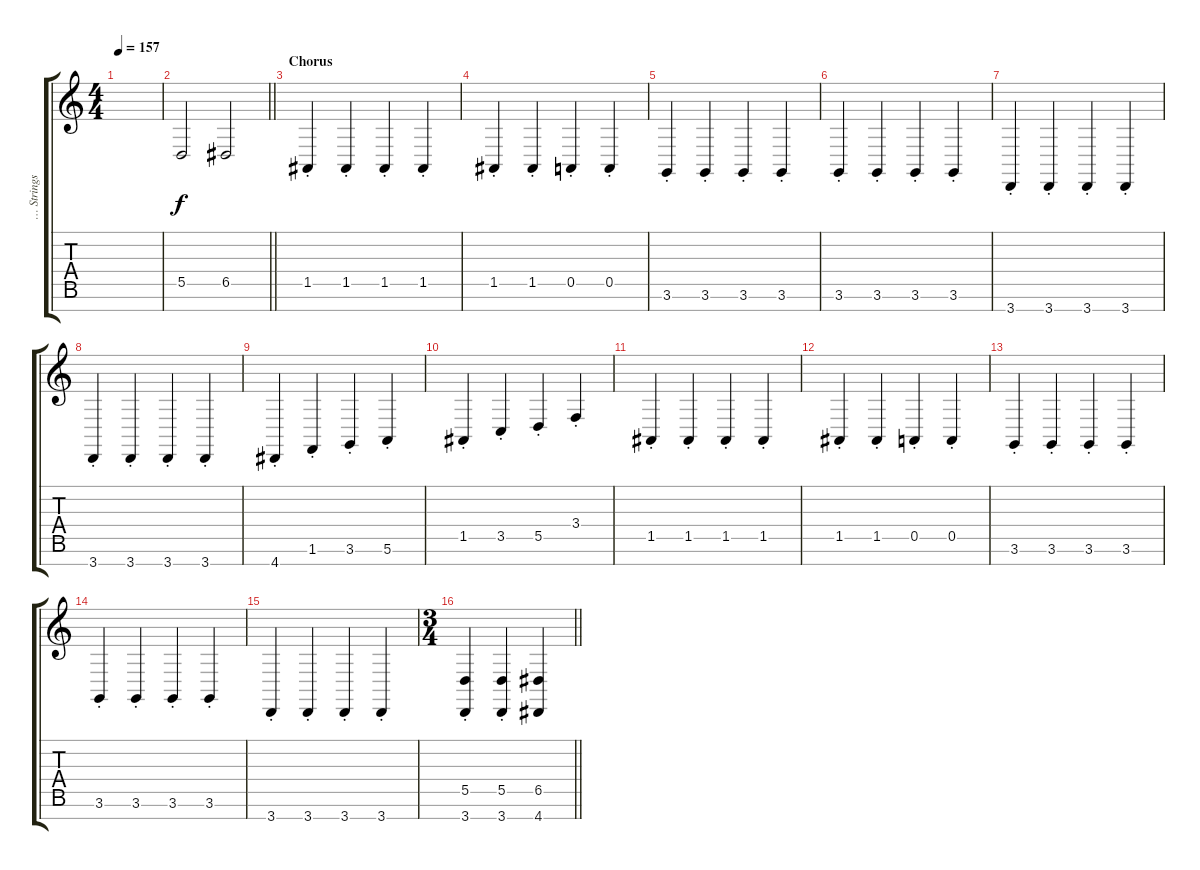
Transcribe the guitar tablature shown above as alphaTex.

\track ("… Strings / Effects …" "… Strings ") {instrument violin}
\staff {score tabs}
\tuning (E4 B3 G3 D3 A2 E2 B1) {hide}
\ts (4 4)
\tempo 157
\clef g2
\ks c
|
\barLineRight lightlight
5.5.2 6.5.2 |
\section ("" "Chorus")
1.5{st}.4 1.5{st}.4 1.5{st}.4 1.5{st}.4 |
1.5{st}.4 1.5{st}.4 0.5{st}.4 0.5{st}.4 |
3.6{st}.4 3.6{st}.4 3.6{st}.4 3.6{st}.4 |
3.6{st}.4 3.6{st}.4 3.6{st}.4 3.6{st}.4 |
3.7{st}.4 3.7{st}.4 3.7{st}.4 3.7{st}.4 |
3.7{st}.4 3.7{st}.4 3.7{st}.4 3.7{st}.4 |
4.7{st}.4 1.6{st}.4 3.6{st}.4 5.6{st}.4 |
1.5{st}.4 3.5{st}.4 5.5{st}.4 3.4{st}.4 |
1.5{st}.4 1.5{st}.4 1.5{st}.4 1.5{st}.4 |
1.5{st}.4 1.5{st}.4 0.5{st}.4 0.5{st}.4 |
3.6{st}.4 3.6{st}.4 3.6{st}.4 3.6{st}.4 |
3.6{st}.4 3.6{st}.4 3.6{st}.4 3.6{st}.4 |
3.7{st}.4 3.7{st}.4 3.7{st}.4 3.7{st}.4 |
\ts (3 4)
\barLineRight lightlight
(5.5{st} 3.7{st}).4 (5.5{st} 3.7{st}).4 (6.5 4.7).4
